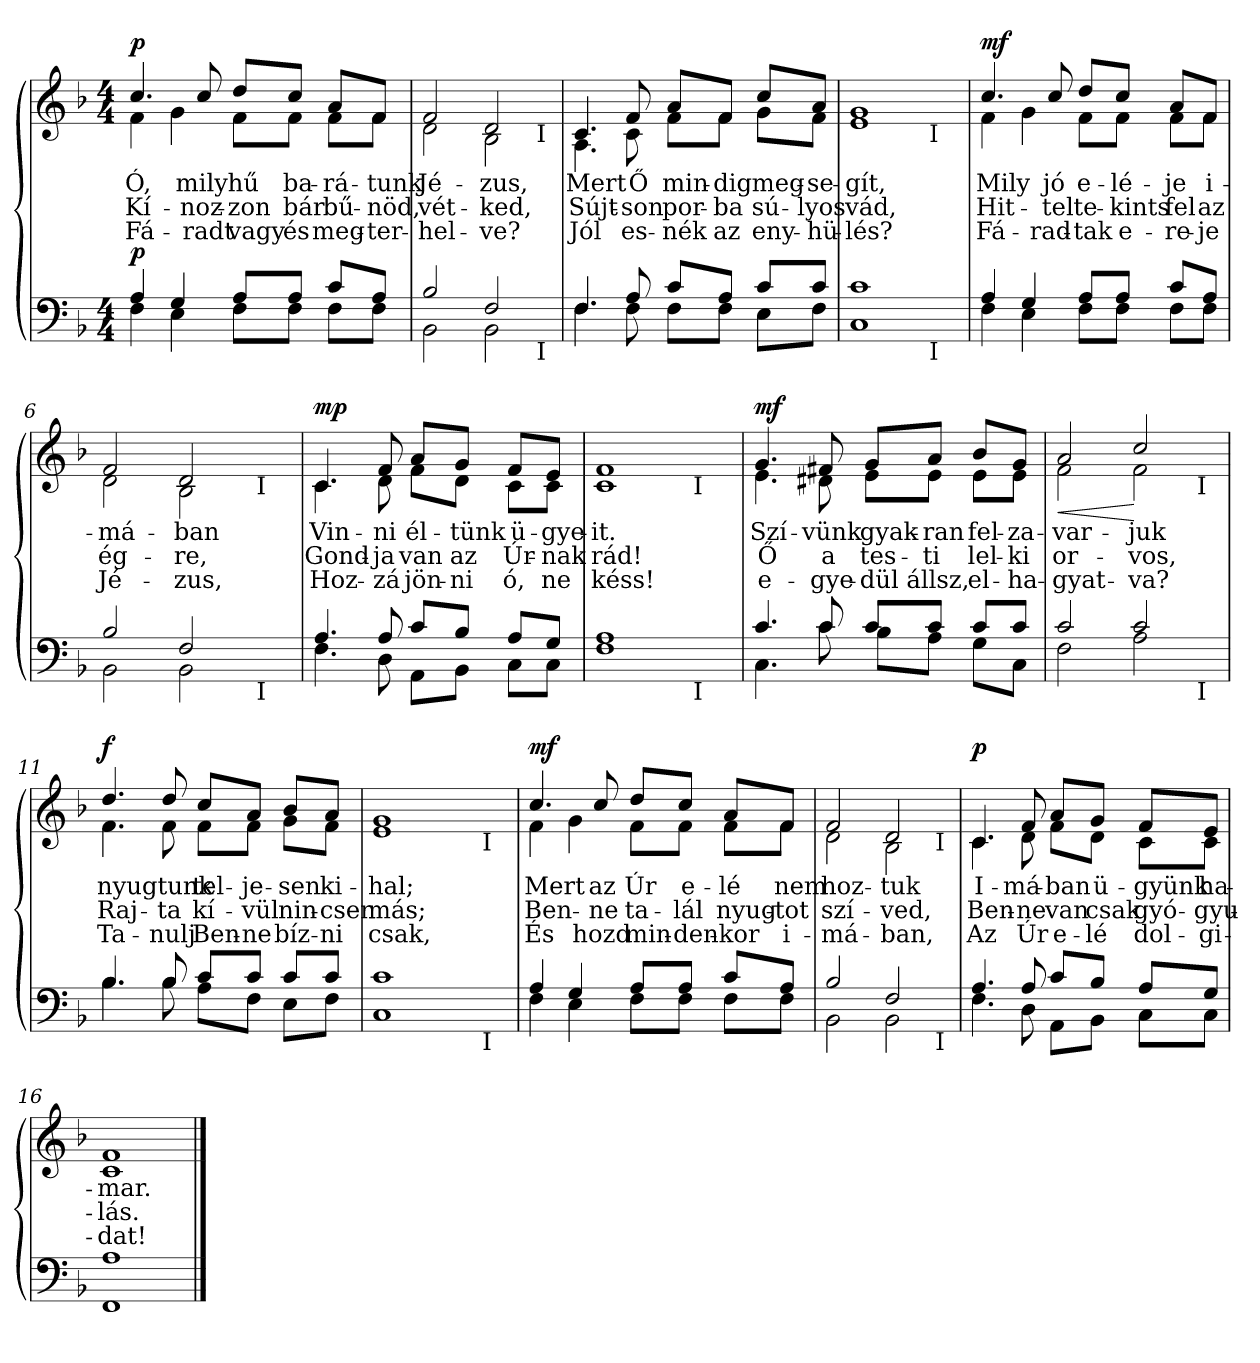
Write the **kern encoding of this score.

**kern	**dynam	**kern	**text	**text	**text	**dynam
*part2	*part2	*part1	*part1	*part1	*part1	*part1
*staff2	*staff2	*staff1	*staff1	*staff1	*staff1	*staff1
*clefF4	*	*clefG2	*	*	*	*
*k[b-]	*	*k[b-]	*	*	*	*
*F:	*	*F:	*	*	*	*
*M4/4	*	*M4/4	*	*	*	*
=1	=1	=1	=1	=1	=1	=1
*^	*	*	*	*	*	*
!	!	!	!LO:TX:a:B:t=Moderato	!	!	!	!
!	!	!LO:DY:a	!	!LO:LY:b	!LO:LY:b	!LO:LY:b	!LO:DY:b
*	*	*	*^	*	*	*	*
4A/	4F\	p	4.cc/	4f\	Ó,	Kí-	Fá-	p
4G/	4E\	.	.	4g\	.	.	.	.
!	!	!	!	!	!LO:LY:b	!LO:LY:b	!LO:LY:b	!
.	.	.	8cc/	.	mily	-noz-	-radt	.
!	!	!	!	!	!LO:LY:b	!LO:LY:b	!LO:LY:b	!
8A/L	8F\L	.	8dd/L	8f\L	hű	-zon	vagy	.
!	!	!	!	!	!LO:LY:b	!LO:LY:b	!LO:LY:b	!
8A/J	8F\J	.	8cc/J	8f\J	ba-	bár	és	.
!	!	!	!	!	!LO:LY:b	!LO:LY:b	!LO:LY:b	!
8c/L	8F\L	.	8a/L	8f\L	-rá-	bű-	meg-	.
!	!	!	!	!	!LO:LY:b	!LO:LY:b	!LO:LY:b	!
8A/J	8F\J	.	8f/J	8f\J	-tunk	-nöd,	-ter-	.
*	*	*	*v	*v	*	*	*	*
=2	=2	=2	=2	=2	=2	=2	=2
*	*	*	*^	*	*	*	*
!	!	!	!	!	!LO:LY:b	!LO:LY:b	!LO:LY:b	!
*	*^	*	*	*^	*	*	*	*
2B-/	2BB-\	2..ryy	.	2f/	2d\	2..ryy	Jé-	vét-	-hel-	.
!	!	!	!	!	!	!	!LO:LY:b	!LO:LY:b	!LO:LY:b	!
2F/	2BB-\	.	.	2d/	2B-\	.	-zus,	-ked,	-ve?	.
!	!	!	!	!	!	!LO:TX:b:t=I	!	!	!	!
!	!	!LO:TX:b:t=I	!	!	!	!	!	!	!	!
.	.	8ryy	.	.	.	8ryy	.	.	.	.
*	*v	*v	*	*	*	*	*	*	*	*
*	*	*	*v	*v	*v	*	*	*	*
=3	=3	=3	=3	=3	=3	=3	=3
*	*^	*	*^	*	*	*	*
*	*	*	*	*	*^	*	*	*	*
!	!	!	!	!	!	!	!LO:LY:b	!LO:LY:b	!LO:LY:b	!
*	*v	*v	*	*	*	*	*	*	*	*
*	*	*	*	*v	*v	*	*	*	*
4.F/	4.F\	.	4.c/	4.A\	Mert	Sújt-	Jól	.
!	!	!	!	!	!LO:LY:b	!LO:LY:b	!LO:LY:b	!
8A/	8F\	.	8f/	8c\	Ő	-son	es-	.
!	!	!	!	!	!LO:LY:b	!LO:LY:b	!LO:LY:b	!
8c/L	8F\L	.	8a/L	8f\L	min-	por-	-nék	.
!	!	!	!	!	!LO:LY:b	!LO:LY:b	!LO:LY:b	!
8A/J	8F\J	.	8f/J	8f\J	-dig	-ba	az	.
!	!	!	!	!	!LO:LY:b	!LO:LY:b	!LO:LY:b	!
8c/L	8E\L	.	8cc/L	8g\L	meg-	sú-	eny-	.
!	!	!	!	!	!LO:LY:b	!LO:LY:b	!LO:LY:b	!
8c/J	8F\J	.	8a/J	8f\J	-se-	-lyos	-hü-	.
*	*	*	*v	*v	*	*	*	*
=4	=4	=4	=4	=4	=4	=4	=4
*	*	*	*^	*	*	*	*
!	!	!	!	!	!LO:LY:b	!LO:LY:b	!LO:LY:b	!
*	*^	*	*	*^	*	*	*	*
1c	1C	2.ryy	.	1g	1e	2.ryy	-gít,	vád,	-lés?	.
!	!	!	!	!	!	!LO:TX:b:t=I	!	!	!	!
!	!	!LO:TX:b:t=I	!	!	!	!	!	!	!	!
.	.	4ryy	.	.	.	4ryy	.	.	.	.
*	*v	*v	*	*	*	*	*	*	*	*
*	*	*	*v	*v	*v	*	*	*	*
!!LO:LB:g=z
=5	=5	=5	=5	=5	=5	=5	=5
*	*^	*	*^	*	*	*	*
*	*	*	*	*	*^	*	*	*	*
!	!	!	!	!	!	!	!LO:LY:b	!LO:LY:b	!LO:LY:b	!LO:DY:a
*	*v	*v	*	*	*	*	*	*	*	*
*	*	*	*	*v	*v	*	*	*	*
4A/	4F\	.	4.cc/	4f\	Mily	Hit-	Fá-	mf
4G/	4E\	.	.	4g\	.	.	.	.
!	!	!	!	!	!LO:LY:b	!LO:LY:b	!LO:LY:b	!
.	.	.	8cc/	.	jó	-tel	-rad-	.
!	!	!	!	!	!LO:LY:b	!LO:LY:b	!LO:LY:b	!
8A/L	8F\L	.	8dd/L	8f\L	e-	te-	-tak	.
!	!	!	!	!	!LO:LY:b	!LO:LY:b	!LO:LY:b	!
8A/J	8F\J	.	8cc/J	8f\J	-lé-	-kints	e-	.
!	!	!	!	!	!LO:LY:b	!LO:LY:b	!LO:LY:b	!
8c/L	8F\L	.	8a/L	8f\L	-je	fel	-re-	.
!	!	!	!	!	!LO:LY:b	!LO:LY:b	!LO:LY:b	!
8A/J	8F\J	.	8f/J	8f\J	i-	az	-je	.
*	*	*	*v	*v	*	*	*	*
=6	=6	=6	=6	=6	=6	=6	=6
*	*	*	*^	*	*	*	*
!	!	!	!	!	!LO:LY:b	!LO:LY:b	!LO:LY:b	!
*	*^	*	*	*^	*	*	*	*
2B-/	2BB-\	2ryy	.	2f/	2d\	2ryy	-má-	ég-	Jé-	.
!	!	!	!	!	!	!	!LO:LY:b	!LO:LY:b	!LO:LY:b	!
2F/	2BB-\	4ryy	.	2d/	2B-\	4ryy	-ban	-re,	-zus,	.
.	.	16.ryy	.	.	.	16.ryy	.	.	.	.
!	!	!	!	!	!	!LO:TX:b:t=I	!	!	!	!
!	!	!LO:TX:b:t=I	!	!	!	!	!	!	!	!
.	.	8ryy	.	.	.	8ryy	.	.	.	.
.	.	32ryy	.	.	.	32ryy	.	.	.	.
*	*v	*v	*	*	*	*	*	*	*	*
*	*	*	*v	*v	*v	*	*	*	*
=7	=7	=7	=7	=7	=7	=7	=7
*	*^	*	*^	*	*	*	*
*	*	*	*	*	*^	*	*	*	*
!	!	!	!	!	!	!	!LO:LY:b	!LO:LY:b	!LO:LY:b	!LO:DY:a
*	*v	*v	*	*	*	*	*	*	*	*
*	*	*	*	*v	*v	*	*	*	*
4.A/	4.F\	.	4.c/	4.c\	Vin-	Gond-	Hoz-	mp
!	!	!	!	!	!LO:LY:b	!LO:LY:b	!LO:LY:b	!
8A/	8D\	.	8f/	8d\	-ni	-ja	-zá	.
!	!	!	!	!	!LO:LY:b	!LO:LY:b	!LO:LY:b	!
8c/L	8AA\L	.	8a/L	8f\L	él-	van	jön-	.
!	!	!	!	!	!LO:LY:b	!LO:LY:b	!LO:LY:b	!
8B-/J	8BB-\J	.	8g/J	8d\J	-tünk	az	-ni	.
!	!	!	!	!	!LO:LY:b	!LO:LY:b	!LO:LY:b	!
8A/L	8C\L	.	8f/L	8c\L	ü-	Úr-	ó,	.
!	!	!	!	!	!LO:LY:b	!LO:LY:b	!LO:LY:b	!
8G/J	8C\J	.	8e/J	8c\J	-gye-	-nak	ne	.
*	*	*	*v	*v	*	*	*	*
=8	=8	=8	=8	=8	=8	=8	=8
*	*	*	*^	*	*	*	*
!	!	!	!	!	!LO:LY:b	!LO:LY:b	!LO:LY:b	!
*	*^	*	*	*^	*	*	*	*
1A	1F	2.ryy	.	1f	1c	2.ryy	-it.	rád!	késs!	.
!	!	!	!	!	!	!LO:TX:b:t=I	!	!	!	!
!	!	!LO:TX:b:t=I	!	!	!	!	!	!	!	!
.	.	4ryy	.	.	.	4ryy	.	.	.	.
*	*v	*v	*	*	*	*	*	*	*	*
*	*	*	*v	*v	*v	*	*	*	*
!!LO:LB:g=z
=9	=9	=9	=9	=9	=9	=9	=9
*	*^	*	*^	*	*	*	*
*	*	*	*	*	*^	*	*	*	*
!	!	!	!	!	!	!	!LO:LY:b	!LO:LY:b	!LO:LY:b	!LO:DY:a
*	*v	*v	*	*	*	*	*	*	*	*
*	*	*	*	*v	*v	*	*	*	*
4.c/	4.C\	.	4.g/	4.e\	Szí-	Ő	e-	mf
!	!	!	!	!	!LO:LY:b	!LO:LY:b	!LO:LY:b	!
8c/	8c\	.	8f#X/	8d#X\	-vünk	a	-gye-	.
!	!	!	!	!	!LO:LY:b	!LO:LY:b	!LO:LY:b	!
8c/L	8B-\L	.	8g/L	8e\L	gyak-	tes-	-dül	.
!	!	!	!	!	!LO:LY:b	!LO:LY:b	!LO:LY:b	!
8c/J	8A\J	.	8a/J	8e\J	-ran	-ti	állsz,	.
!	!	!	!	!	!LO:LY:b	!LO:LY:b	!LO:LY:b	!
8c/L	8G\L	.	8b-/L	8e\L	fel-	lel-	el-	.
!	!	!	!	!	!LO:LY:b	!LO:LY:b	!LO:LY:b	!
8c/J	8C\J	.	8g/J	8e\J	-za-	-ki	-ha-	.
*	*	*	*v	*v	*	*	*	*
=10	=10	=10	=10	=10	=10	=10	=10
*	*	*	*^	*	*	*	*
!	!	!	!	!	!LO:LY:b	!LO:LY:b	!LO:LY:b	!LO:HP:b
*	*^	*	*	*^	*	*	*	*
2c/	2F\	2..ryy	.	2a/	2f\	2..ryy	-var-	or-	-gyat-	<
!	!	!	!	!	!	!	!LO:LY:b	!LO:LY:b	!LO:LY:b	!
2c/	2A\	.	.	2cc/	2f\	.	-juk	-vos,	-va?	[
!	!	!	!	!	!	!LO:TX:b:t=I	!	!	!	!
!	!	!LO:TX:b:t=I	!	!	!	!	!	!	!	!
.	.	8ryy	.	.	.	8ryy	.	.	.	.
*	*v	*v	*	*	*	*	*	*	*	*
*	*	*	*v	*v	*v	*	*	*	*
=11	=11	=11	=11	=11	=11	=11	=11
*	*^	*	*^	*	*	*	*
*	*	*	*	*	*^	*	*	*	*
!	!	!	!	!	!	!	!LO:LY:b	!LO:LY:b	!LO:LY:b	!LO:DY:a
*	*v	*v	*	*	*	*	*	*	*	*
*	*	*	*	*v	*v	*	*	*	*
4.B-/	4.B-\	.	4.dd/	4.f\	nyugtunk	Raj-	Ta-	f
!	!	!	!	!	!	!LO:LY:b	!LO:LY:b	!
8B-/	8B-\	.	8dd/	8f\	.	-ta	-nulj	.
!	!	!	!	!	!LO:LY:b	!LO:LY:b	!LO:LY:b	!
8c/L	8A\L	.	8cc/L	8f\L	tel-	kí-	Ben-	.
!	!	!	!	!	!LO:LY:b	!LO:LY:b	!LO:LY:b	!
8c/J	8F\J	.	8a/J	8f\J	-je-	-vül	-ne	.
!	!	!	!	!	!LO:LY:b	!LO:LY:b	!LO:LY:b	!
8c/L	8E\L	.	8b-/L	8g\L	-sen	nin-	bíz-	.
!	!	!	!	!	!LO:LY:b	!LO:LY:b	!LO:LY:b	!
8c/J	8F\J	.	8a/J	8f\J	ki-	-csen	-ni	.
*	*	*	*v	*v	*	*	*	*
=12	=12	=12	=12	=12	=12	=12	=12
*	*	*	*^	*	*	*	*
!	!	!	!	!	!LO:LY:b	!LO:LY:b	!LO:LY:b	!
*	*^	*	*	*^	*	*	*	*
1c	1C	2ryy	.	1g	1e	2ryy	-hal;	más;	csak,	.
.	.	4ryy	.	.	.	4ryy	.	.	.	.
.	.	32ryy	.	.	.	32ryy	.	.	.	.
!	!	!	!	!	!	!LO:TX:b:t=I	!	!	!	!
!	!	!LO:TX:b:t=I	!	!	!	!	!	!	!	!
.	.	8..ryy	.	.	.	8..ryy	.	.	.	.
*	*v	*v	*	*	*	*	*	*	*	*
*	*	*	*v	*v	*v	*	*	*	*
!!LO:LB:g=z
=13	=13	=13	=13	=13	=13	=13	=13
*	*^	*	*^	*	*	*	*
*	*	*	*	*	*^	*	*	*	*
!	!	!	!	!	!	!	!LO:LY:b	!LO:LY:b	!LO:LY:b	!LO:DY:a
*	*v	*v	*	*	*	*	*	*	*	*
*	*	*	*	*v	*v	*	*	*	*
4A/	4F\	.	4.cc/	4f\	Mert	Ben-	És	mf
4G/	4E\	.	.	4g\	.	.	.	.
!	!	!	!	!	!LO:LY:b	!LO:LY:b	!LO:LY:b	!
.	.	.	8cc/	.	az	-ne	hozd	.
!	!	!	!	!	!LO:LY:b	!LO:LY:b	!LO:LY:b	!
8A/L	8F\L	.	8dd/L	8f\L	Úr	ta-	min-	.
!	!	!	!	!	!LO:LY:b	!LO:LY:b	!LO:LY:b	!
8A/J	8F\J	.	8cc/J	8f\J	e-	-lál	-den-	.
!	!	!	!	!	!LO:LY:b	!LO:LY:b	!LO:LY:b	!
8c/L	8F\L	.	8a/L	8f\L	-lé	nyug-	-kor	.
!	!	!	!	!	!LO:LY:b	!LO:LY:b	!LO:LY:b	!
8A/J	8F\J	.	8f/J	8f\J	nem	-tot	i-	.
*	*	*	*v	*v	*	*	*	*
=14	=14	=14	=14	=14	=14	=14	=14
*	*	*	*^	*	*	*	*
!	!	!	!	!	!LO:LY:b	!LO:LY:b	!LO:LY:b	!
*	*^	*	*	*^	*	*	*	*
2B-/	2BB-\	2..ryy	.	2f/	2d\	2..ryy	hoz-	szí-	-má-	.
!	!	!	!	!	!	!	!LO:LY:b	!LO:LY:b	!LO:LY:b	!
2F/	2BB-\	.	.	2d/	2B-\	.	-tuk	-ved,	-ban,	.
!	!	!	!	!	!	!LO:TX:b:t=I	!	!	!	!
!	!	!LO:TX:b:t=I	!	!	!	!	!	!	!	!
.	.	8ryy	.	.	.	8ryy	.	.	.	.
*	*v	*v	*	*	*	*	*	*	*	*
*	*	*	*v	*v	*v	*	*	*	*
=15	=15	=15	=15	=15	=15	=15	=15
*	*^	*	*^	*	*	*	*
*	*	*	*	*	*^	*	*	*	*
!	!	!	!	!	!	!	!LO:LY:b	!LO:LY:b	!LO:LY:b	!LO:DY:a
*	*v	*v	*	*	*	*	*	*	*	*
*	*	*	*	*v	*v	*	*	*	*
4.A/	4.F\	.	4.c/	4.c\	I-	Ben-	Az	p
!	!	!	!	!	!LO:LY:b	!LO:LY:b	!LO:LY:b	!
8A/	8D\	.	8f/	8d\	-má-	-ne	Úr	.
!	!	!	!	!	!LO:LY:b	!LO:LY:b	!LO:LY:b	!
8c/L	8AA\L	.	8a/L	8f\L	-ban	van	e-	.
!	!	!	!	!	!LO:LY:b	!LO:LY:b	!LO:LY:b	!
8B-/J	8BB-\J	.	8g/J	8d\J	ü-	csak	-lé	.
!	!	!	!	!	!LO:LY:b	!LO:LY:b	!LO:LY:b	!
8A/L	8C\L	.	8f/L	8c\L	-gyünk	gyó-	dol-	.
!	!	!	!	!	!LO:LY:b	!LO:LY:b	!LO:LY:b	!
8G/J	8C\J	.	8e/J	8c\J	ha-	-gyu-	-gi-	.
=16	=16	=16	=16	=16	=16	=16	=16	=16
!	!	!	!	!	!LO:LY:b	!LO:LY:b	!LO:LY:b	!
1A	1FF	.	1f	1c	-mar.	-lás.	-dat!	.
*v	*v	*	*	*	*	*	*	*
*	*	*v	*v	*	*	*	*
==	==	==	==	==	==	==
*-	*-	*-	*-	*-	*-	*-
